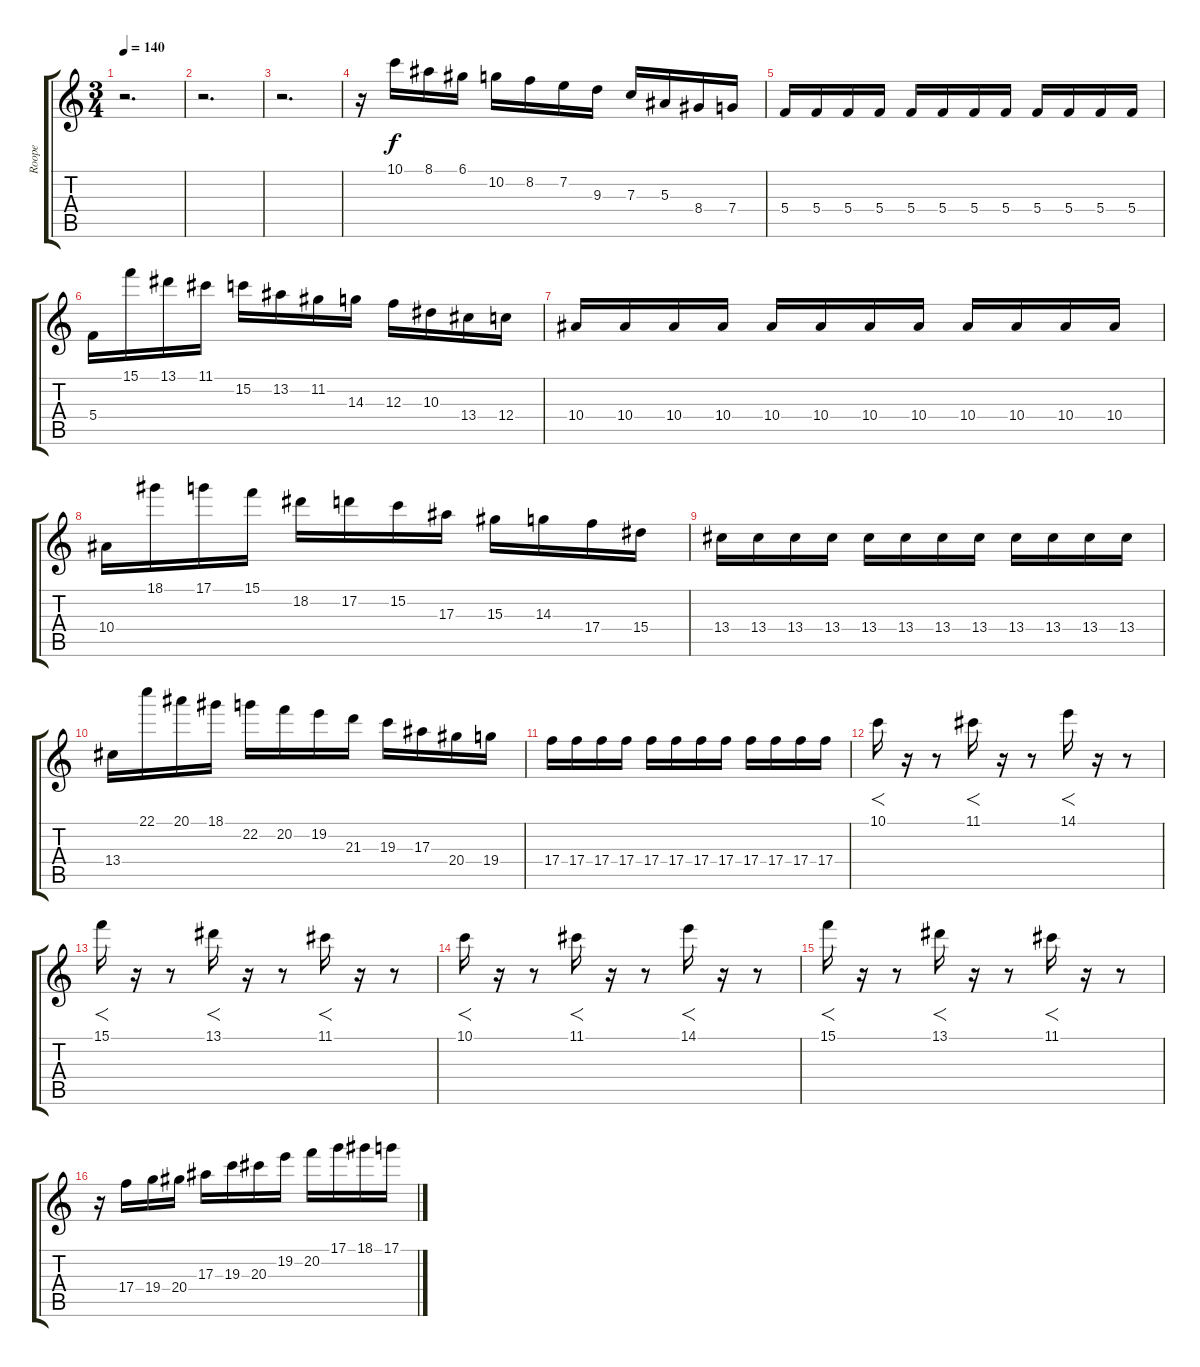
\track ("Roope" "Roope") {instrument overdrivenguitar}
\staff {score tabs}
\tuning (D4 A3 F3 C3 G2 D2) {hide}
\ts (3 4)
\tempo 140
\clef g2
\ks c
r.2{d dy f} |
r.2{d} |
r.2{d} |
r.16 10.1.16 8.1.16 6.1.16 10.2.16 8.2.16 7.2.16 9.3.16 7.3.16 5.3.16 8.4.16 7.4.16 |
5.4.16 5.4.16 5.4.16 5.4.16 5.4.16 5.4.16 5.4.16 5.4.16 5.4.16 5.4.16 5.4.16 5.4.16 |
5.4.16 15.1.16 13.1.16 11.1.16 15.2.16 13.2.16 11.2.16 14.3.16 12.3.16 10.3.16 13.4.16 12.4.16 |
10.4.16 10.4.16 10.4.16 10.4.16 10.4.16 10.4.16 10.4.16 10.4.16 10.4.16 10.4.16 10.4.16 10.4.16 |
10.4.16 18.1.16 17.1.16 15.1.16 18.2.16 17.2.16 15.2.16 17.3.16 15.3.16 14.3.16 17.4.16 15.4.16 |
13.4.16 13.4.16 13.4.16 13.4.16 13.4.16 13.4.16 13.4.16 13.4.16 13.4.16 13.4.16 13.4.16 13.4.16 |
13.4.16 22.1.16 20.1.16 18.1.16 22.2.16 20.2.16 19.2.16 21.3.16 19.3.16 17.3.16 20.4.16 19.4.16 |
17.4.16 17.4.16 17.4.16 17.4.16 17.4.16 17.4.16 17.4.16 17.4.16 17.4.16 17.4.16 17.4.16 17.4.16 |
10.1.16{f} r.16 r.8 11.1.16{f} r.16 r.8 14.1.16{f} r.16 r.8 |
15.1.16{f} r.16 r.8 13.1.16{f} r.16 r.8 11.1.16{f} r.16 r.8 |
10.1.16{f} r.16 r.8 11.1.16{f} r.16 r.8 14.1.16{f} r.16 r.8 |
15.1.16{f} r.16 r.8 13.1.16{f} r.16 r.8 11.1.16{f} r.16 r.8 |
r.16 17.4.16 19.4.16 20.4.16 17.3.16 19.3.16 20.3.16 19.2.16 20.2.16 17.1.16 18.1.16 17.1.16
